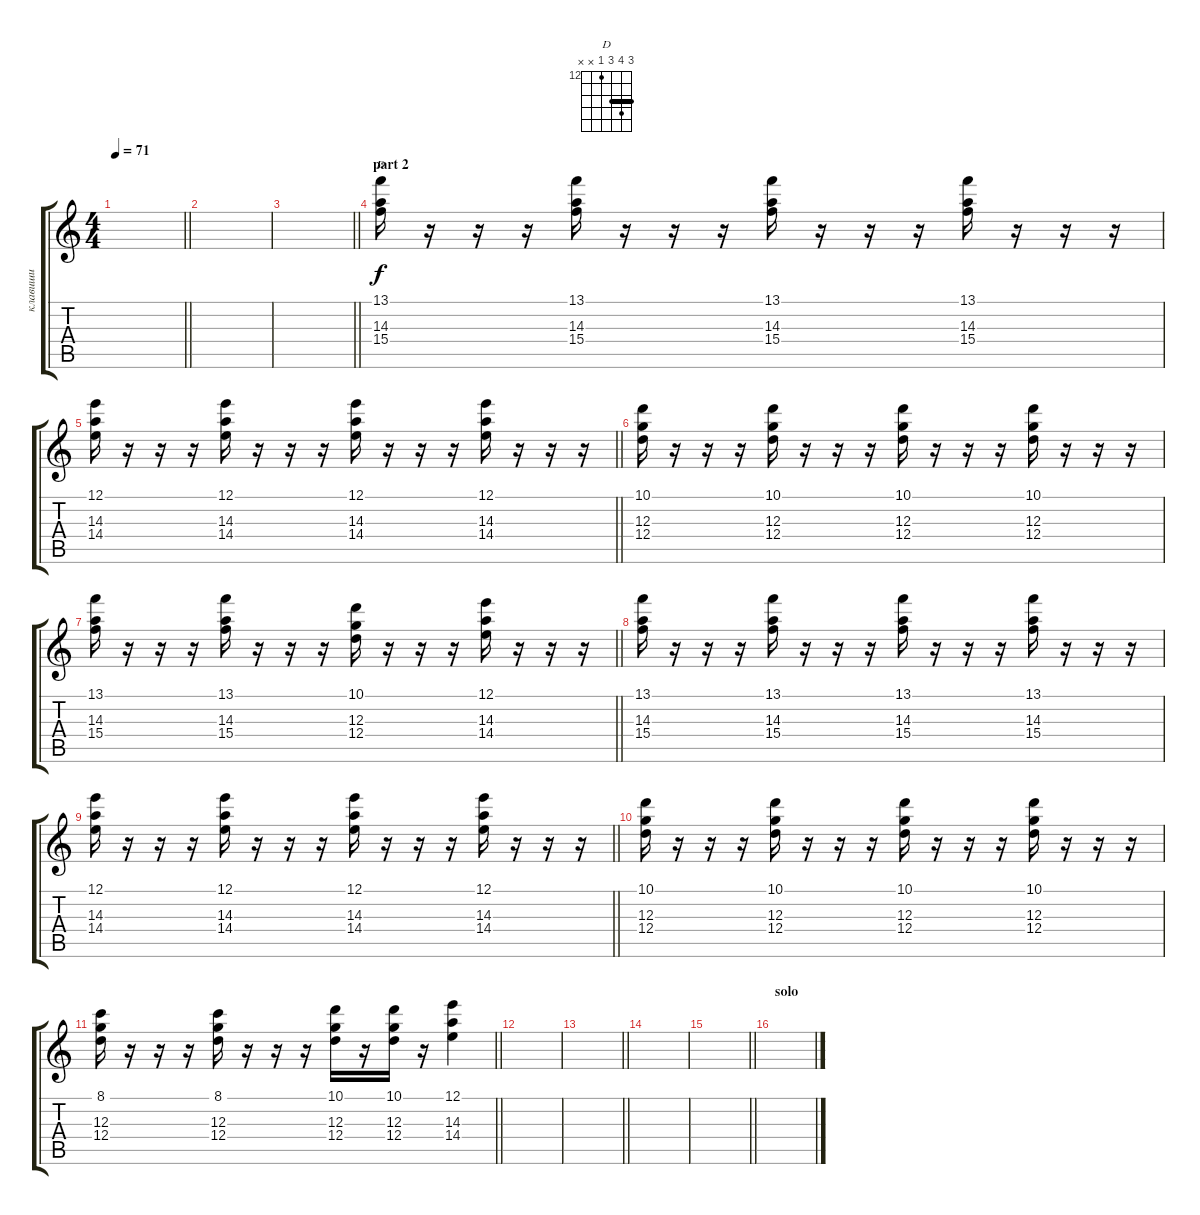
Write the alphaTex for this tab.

\track ("клавиши" "клавиши") {instrument electricguitarmuted}
\staff {score tabs}
\tuning (E4 B3 G3 D3 A2 E2) {hide}
\chord ("D" 14 15 14 12 x x) {firstfret 12 barre 14}
\ts (4 4)
\tempo 71
\clef g2
\barLineRight lightlight
\ks c
|
|
\barLineRight lightlight
|
\section ("" "part 2")
(13.1 14.3 15.4).16{ch "D"} r.16 r.16 r.16 (13.1 14.3 15.4).16 r.16 r.16 r.16 (13.1 14.3 15.4).16 r.16 r.16 r.16 (13.1 14.3 15.4).16 r.16 r.16 r.16 |
\barLineRight lightlight
(12.1 14.3 14.4).16 r.16 r.16 r.16 (12.1 14.3 14.4).16 r.16 r.16 r.16 (12.1 14.3 14.4).16 r.16 r.16 r.16 (12.1 14.3 14.4).16 r.16 r.16 r.16 |
(10.1 12.3 12.4).16 r.16 r.16 r.16 (10.1 12.3 12.4).16 r.16 r.16 r.16 (10.1 12.3 12.4).16 r.16 r.16 r.16 (10.1 12.3 12.4).16 r.16 r.16 r.16 |
\barLineRight lightlight
(13.1 14.3 15.4).16 r.16 r.16 r.16 (13.1 14.3 15.4).16 r.16 r.16 r.16 (10.1 12.3 12.4).16 r.16 r.16 r.16 (12.1 14.3 14.4).16 r.16 r.16 r.16 |
(13.1 14.3 15.4).16 r.16 r.16 r.16 (13.1 14.3 15.4).16 r.16 r.16 r.16 (13.1 14.3 15.4).16 r.16 r.16 r.16 (13.1 14.3 15.4).16 r.16 r.16 r.16 |
\barLineRight lightlight
(12.1 14.3 14.4).16 r.16 r.16 r.16 (12.1 14.3 14.4).16 r.16 r.16 r.16 (12.1 14.3 14.4).16 r.16 r.16 r.16 (12.1 14.3 14.4).16 r.16 r.16 r.16 |
(10.1 12.3 12.4).16 r.16 r.16 r.16 (10.1 12.3 12.4).16 r.16 r.16 r.16 (10.1 12.3 12.4).16 r.16 r.16 r.16 (10.1 12.3 12.4).16 r.16 r.16 r.16 |
\barLineRight lightlight
(8.1 12.3 12.4).16 r.16 r.16 r.16 (8.1 12.3 12.4).16 r.16 r.16 r.16 (10.1 12.3 12.4).16 r.16 (10.1 12.3 12.4).16 r.16 (12.1 14.3 14.4).4 |
|
\barLineRight lightlight
|
|
\barLineRight lightlight
|
\section ("" "solo")
